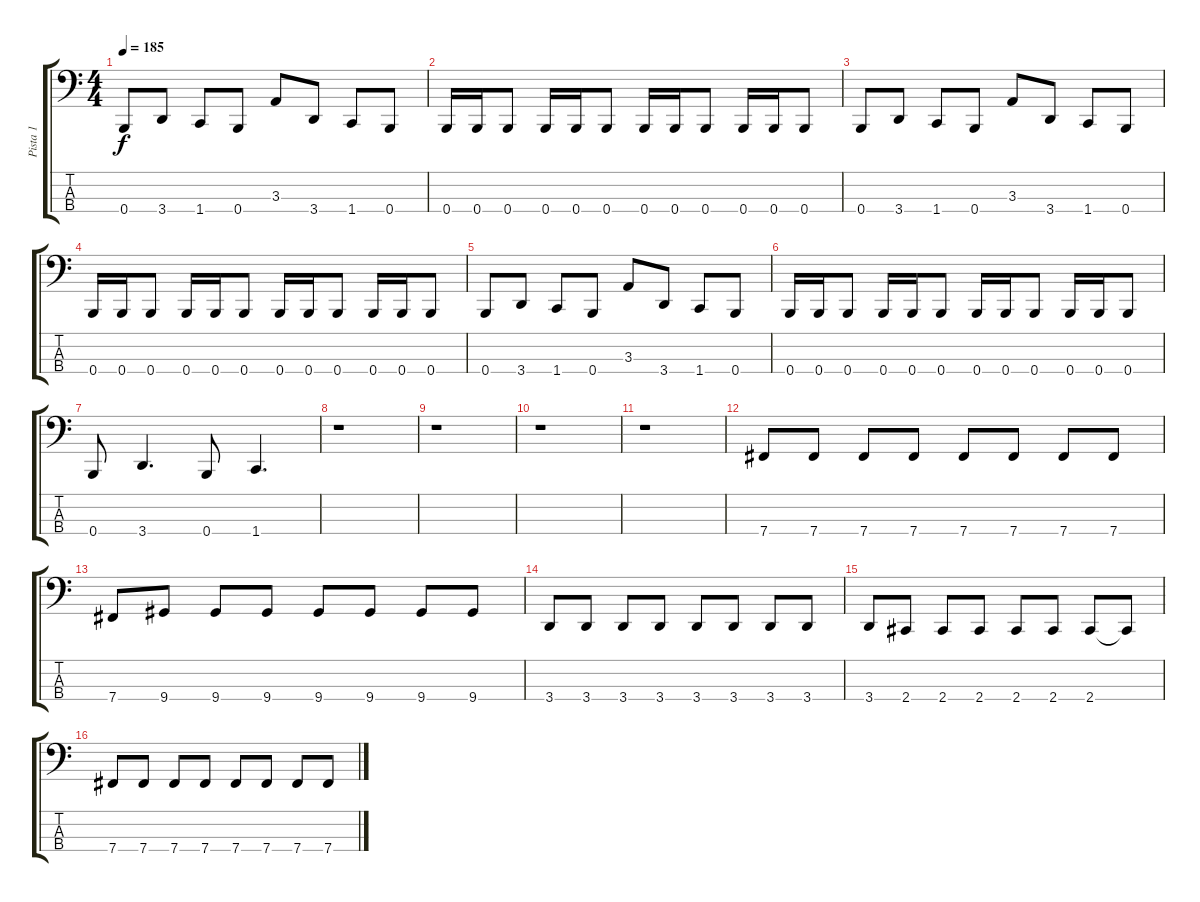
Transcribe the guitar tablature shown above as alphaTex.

\track ("Pista 1" "Pista 1") {instrument electricbassfinger}
\staff {score tabs}
\tuning (E2 B1 Gb1 B0) {hide}
\ts (4 4)
\tempo 185
\clef f4
\ks c
0.4.8{dy f} 3.4.8 1.4.8 0.4.8 3.3.8 3.4.8 1.4.8 0.4.8 |
0.4.16 0.4.16 0.4.8 0.4.16 0.4.16 0.4.8 0.4.16 0.4.16 0.4.8 0.4.16 0.4.16 0.4.8 |
0.4.8 3.4.8 1.4.8 0.4.8 3.3.8 3.4.8 1.4.8 0.4.8 |
0.4.16 0.4.16 0.4.8 0.4.16 0.4.16 0.4.8 0.4.16 0.4.16 0.4.8 0.4.16 0.4.16 0.4.8 |
0.4.8 3.4.8 1.4.8 0.4.8 3.3.8 3.4.8 1.4.8 0.4.8 |
0.4.16 0.4.16 0.4.8 0.4.16 0.4.16 0.4.8 0.4.16 0.4.16 0.4.8 0.4.16 0.4.16 0.4.8 |
0.4.8 3.4.4{d} 0.4.8 1.4.4{d} |
r.1 |
r.1 |
r.1 |
r.1 |
7.4.8 7.4.8 7.4.8 7.4.8 7.4.8 7.4.8 7.4.8 7.4.8 |
7.4.8 9.4.8 9.4.8 9.4.8 9.4.8 9.4.8 9.4.8 9.4.8 |
3.4.8 3.4.8 3.4.8 3.4.8 3.4.8 3.4.8 3.4.8 3.4.8 |
3.4.8 2.4.8 2.4.8 2.4.8 2.4.8 2.4.8 2.4.8 2.4{t}.8 |
7.4.8 7.4.8 7.4.8 7.4.8 7.4.8 7.4.8 7.4.8 7.4.8
